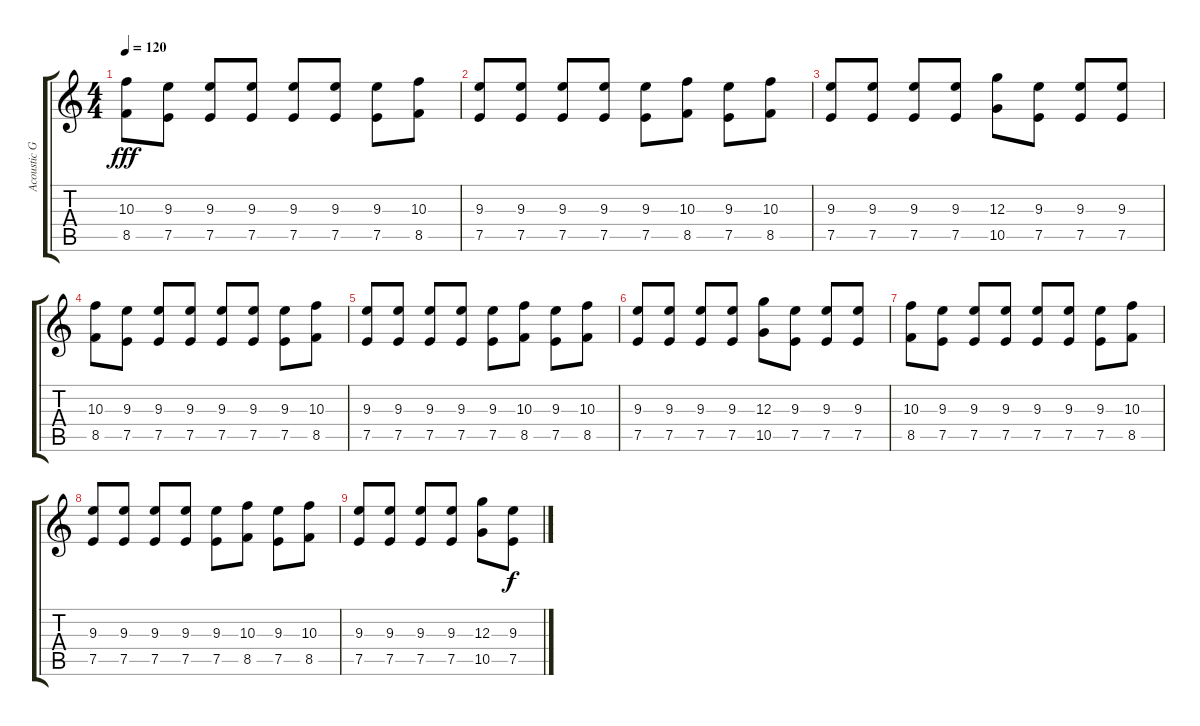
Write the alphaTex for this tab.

\track ("Acoustic Guitar" "Acoustic G") {instrument acousticguitarnylon}
\staff {score tabs}
\tuning (E4 B3 G3 D3 A2 E2) {hide}
\ts (4 4)
\tempo 120
\clef g2
\ks c
(10.3 8.5).8{dy fff} (9.3 7.5).8 (9.3 7.5).8 (9.3 7.5).8 (9.3 7.5).8 (9.3 7.5).8 (9.3 7.5).8 (10.3 8.5).8 |
(9.3 7.5).8 (9.3 7.5).8 (9.3 7.5).8 (9.3 7.5).8 (9.3 7.5).8 (10.3 8.5).8 (9.3 7.5).8 (10.3 8.5).8 |
(9.3 7.5).8 (9.3 7.5).8 (9.3 7.5).8 (9.3 7.5).8 (12.3 10.5).8 (9.3 7.5).8 (9.3 7.5).8 (9.3 7.5).8 |
(10.3 8.5).8 (9.3 7.5).8 (9.3 7.5).8 (9.3 7.5).8 (9.3 7.5).8 (9.3 7.5).8 (9.3 7.5).8 (10.3 8.5).8 |
(9.3 7.5).8 (9.3 7.5).8 (9.3 7.5).8 (9.3 7.5).8 (9.3 7.5).8 (10.3 8.5).8 (9.3 7.5).8 (10.3 8.5).8 |
(9.3 7.5).8 (9.3 7.5).8 (9.3 7.5).8 (9.3 7.5).8 (12.3 10.5).8 (9.3 7.5).8 (9.3 7.5).8 (9.3 7.5).8 |
(10.3 8.5).8 (9.3 7.5).8 (9.3 7.5).8 (9.3 7.5).8 (9.3 7.5).8 (9.3 7.5).8 (9.3 7.5).8 (10.3 8.5).8 |
(9.3 7.5).8 (9.3 7.5).8 (9.3 7.5).8 (9.3 7.5).8 (9.3 7.5).8 (10.3 8.5).8 (9.3 7.5).8 (10.3 8.5).8 |
(9.3 7.5).8 (9.3 7.5).8 (9.3 7.5).8 (9.3 7.5).8 (12.3 10.5).8 (9.3 7.5).8{dy f}
